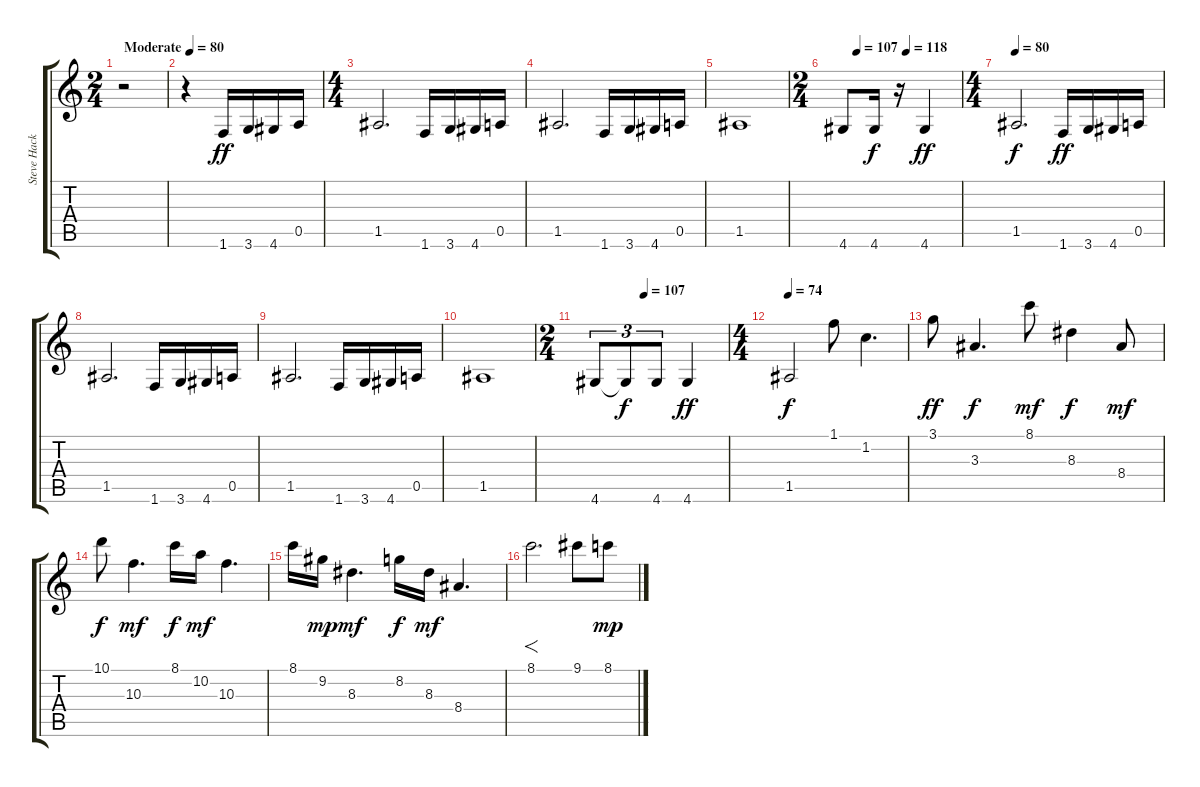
\track ("Steve Hackett " "Steve Hack") {instrument distortionguitar}
\staff {score tabs}
\tuning (E4 B3 G3 D3 A2 E2) {hide}
\ts (2 4)
\tempo (80 "Moderate")
\clef g2
\ks c
r.2{dy ff instrument distortionguitar} |
r.4 1.6.16 3.6.16 4.6.16 0.5.16 |
\ts (4 4)
1.5.2{d} 1.6.16 3.6.16 4.6.16 0.5.16 |
1.5.2{d} 1.6.16 3.6.16 4.6.16 0.5.16 |
1.5.1 |
\ts (2 4)
\tempo (107 0.125)
\tempo (118 0.5416666666666666)
4.6.8 4.6.16{dy f} r.16 4.6.4{dy ff} |
\ts (4 4)
\tempo 80
1.5.2{d dy f} 1.6.16{dy ff} 3.6.16 4.6.16 0.5.16 |
1.5.2{d} 1.6.16 3.6.16 4.6.16 0.5.16 |
1.5.2{d} 1.6.16 3.6.16 4.6.16 0.5.16 |
1.5.1 |
\ts (2 4)
\tempo (107 0.375)
4.6.8{tu (3 2)} 4.6{t}.8{tu (3 2) dy f} 4.6.8{tu (3 2)} 4.6.4{dy ff} |
\ts (4 4)
\tempo 74
1.5.2{dy f} 1.1.8{instrument electricguitarclean} 1.2.4{d} |
3.1.8{dy ff} 3.3.4{d dy f} 8.1.8{dy mf} 8.3.4{dy f} 8.4.8{dy mf} |
10.1.8{dy f} 10.3.4{d dy mf} 8.1.16{dy f} 10.2.16{dy mf} 10.3.4{d} |
8.1.16 9.2.16{dy mp} 8.3.4{d dy mf} 8.2.16{dy f} 8.3.16{dy mf} 8.4.4{d} |
8.1.2{f d instrument distortionguitar} 9.1.8{volume 15 instrument distortionguitar} 8.1.8{dy mp}
